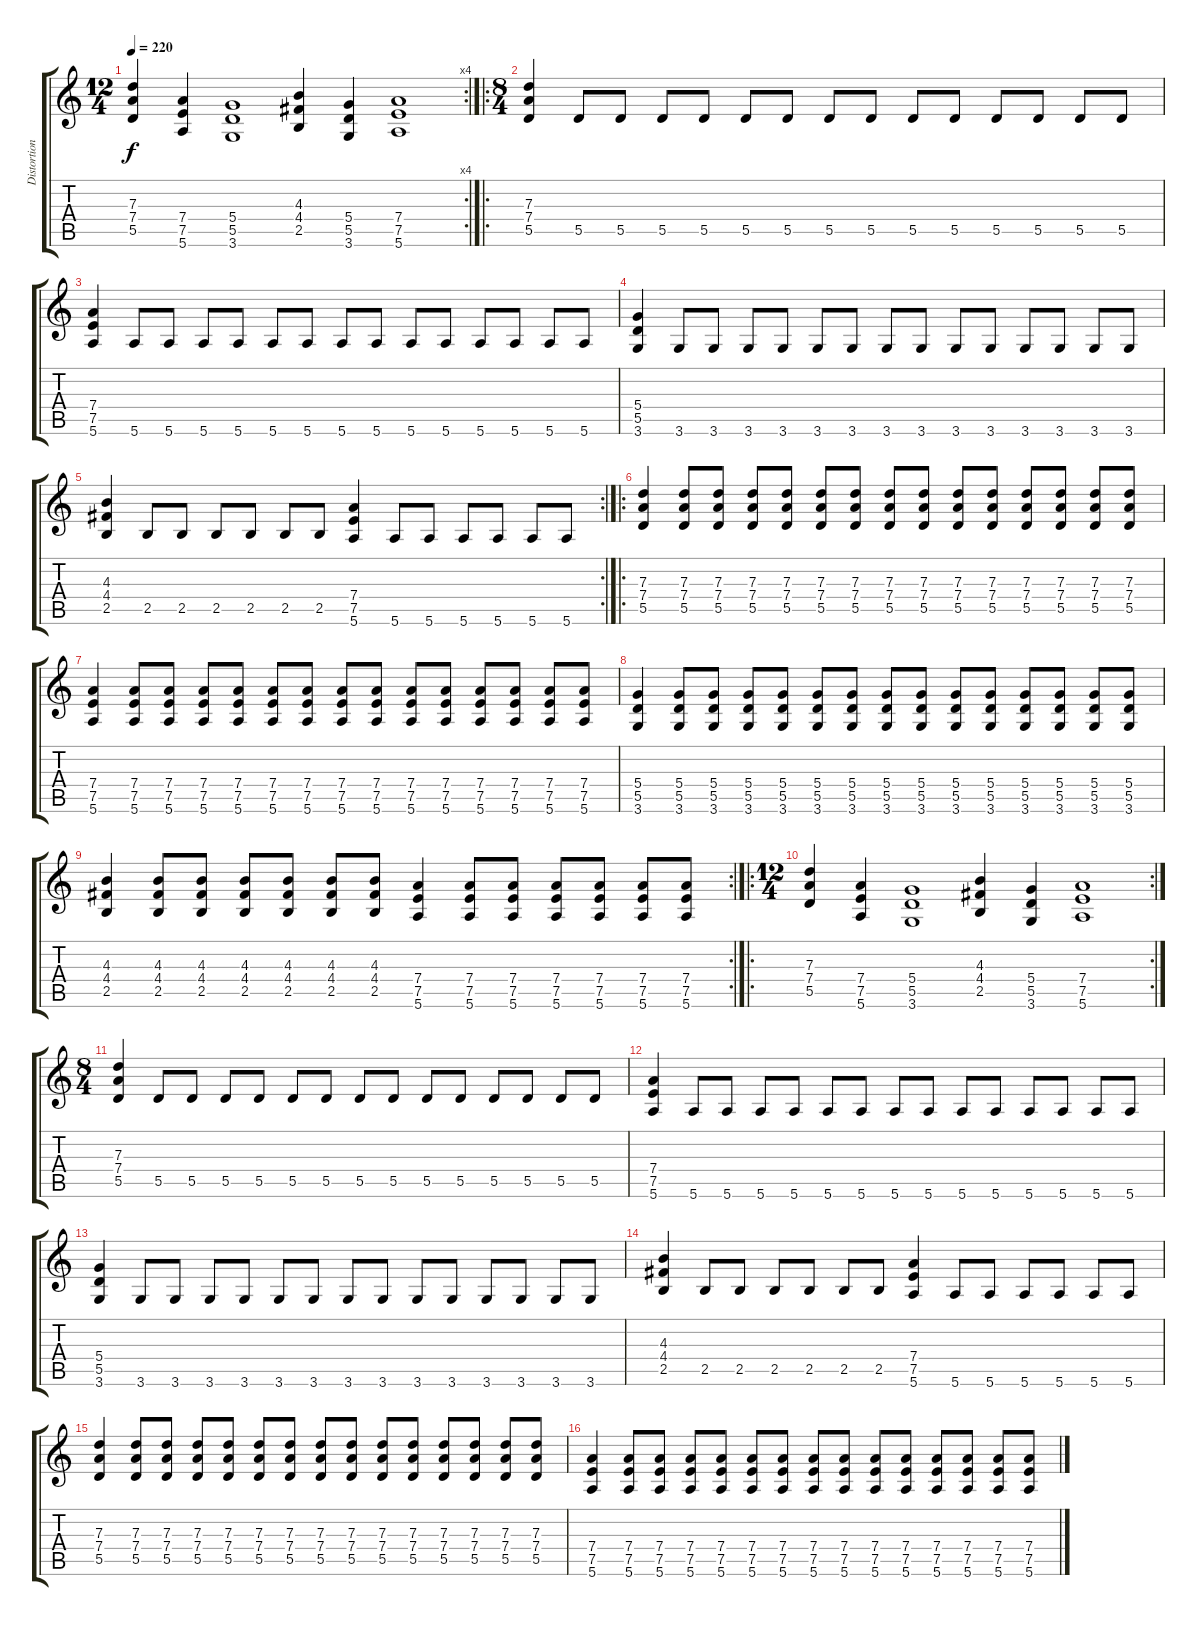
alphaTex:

\track ("Distortion Guitar" "Distortion") {instrument distortionguitar}
\staff {score tabs}
\tuning (E4 B3 G3 D3 A2 E2) {hide}
\rc 4
\ts (12 4)
\tempo 220
\clef g2
\ks c
(7.3 7.4 5.5).4{dy f instrument distortionguitar} (7.4 7.5 5.6).4 (5.4 5.5 3.6).1 (4.3 4.4 2.5).4 (5.4 5.5 3.6).4 (7.4 7.5 5.6).1 |
\ro
\ts (8 4)
(7.3 7.4 5.5).4 5.5.8 5.5.8 5.5.8 5.5.8 5.5.8 5.5.8 5.5.8 5.5.8 5.5.8 5.5.8 5.5.8 5.5.8 5.5.8 5.5.8 |
(7.4 7.5 5.6).4 5.6.8 5.6.8 5.6.8 5.6.8 5.6.8 5.6.8 5.6.8 5.6.8 5.6.8 5.6.8 5.6.8 5.6.8 5.6.8 5.6.8 |
(5.4 5.5 3.6).4 3.6.8 3.6.8 3.6.8 3.6.8 3.6.8 3.6.8 3.6.8 3.6.8 3.6.8 3.6.8 3.6.8 3.6.8 3.6.8 3.6.8 |
\rc 2
(4.3 4.4 2.5).4 2.5.8 2.5.8 2.5.8 2.5.8 2.5.8 2.5.8 (7.4 7.5 5.6).4 5.6.8 5.6.8 5.6.8 5.6.8 5.6.8 5.6.8 |
\ro
(7.3 7.4 5.5).4 (7.3 7.4 5.5).8 (7.3 7.4 5.5).8 (7.3 7.4 5.5).8 (7.3 7.4 5.5).8 (7.3 7.4 5.5).8 (7.3 7.4 5.5).8 (7.3 7.4 5.5).8 (7.3 7.4 5.5).8 (7.3 7.4 5.5).8 (7.3 7.4 5.5).8 (7.3 7.4 5.5).8 (7.3 7.4 5.5).8 (7.3 7.4 5.5).8 (7.3 7.4 5.5).8 |
(7.4 7.5 5.6).4 (7.4 7.5 5.6).8 (7.4 7.5 5.6).8 (7.4 7.5 5.6).8 (7.4 7.5 5.6).8 (7.4 7.5 5.6).8 (7.4 7.5 5.6).8 (7.4 7.5 5.6).8 (7.4 7.5 5.6).8 (7.4 7.5 5.6).8 (7.4 7.5 5.6).8 (7.4 7.5 5.6).8 (7.4 7.5 5.6).8 (7.4 7.5 5.6).8 (7.4 7.5 5.6).8 |
(5.4 5.5 3.6).4 (5.4 5.5 3.6).8 (5.4 5.5 3.6).8 (5.4 5.5 3.6).8 (5.4 5.5 3.6).8 (5.4 5.5 3.6).8 (5.4 5.5 3.6).8 (5.4 5.5 3.6).8 (5.4 5.5 3.6).8 (5.4 5.5 3.6).8 (5.4 5.5 3.6).8 (5.4 5.5 3.6).8 (5.4 5.5 3.6).8 (5.4 5.5 3.6).8 (5.4 5.5 3.6).8 |
\rc 2
(4.3 4.4 2.5).4 (4.3 4.4 2.5).8 (4.3 4.4 2.5).8 (4.3 4.4 2.5).8 (4.3 4.4 2.5).8 (4.3 4.4 2.5).8 (4.3 4.4 2.5).8 (7.4 7.5 5.6).4 (7.4 7.5 5.6).8 (7.4 7.5 5.6).8 (7.4 7.5 5.6).8 (7.4 7.5 5.6).8 (7.4 7.5 5.6).8 (7.4 7.5 5.6).8 |
\ro
\rc 2
\ts (12 4)
(7.3 7.4 5.5).4 (7.4 7.5 5.6).4 (5.4 5.5 3.6).1 (4.3 4.4 2.5).4 (5.4 5.5 3.6).4 (7.4 7.5 5.6).1 |
\ts (8 4)
(7.3 7.4 5.5).4 5.5.8 5.5.8 5.5.8 5.5.8 5.5.8 5.5.8 5.5.8 5.5.8 5.5.8 5.5.8 5.5.8 5.5.8 5.5.8 5.5.8 |
(7.4 7.5 5.6).4 5.6.8 5.6.8 5.6.8 5.6.8 5.6.8 5.6.8 5.6.8 5.6.8 5.6.8 5.6.8 5.6.8 5.6.8 5.6.8 5.6.8 |
(5.4 5.5 3.6).4 3.6.8 3.6.8 3.6.8 3.6.8 3.6.8 3.6.8 3.6.8 3.6.8 3.6.8 3.6.8 3.6.8 3.6.8 3.6.8 3.6.8 |
(4.3 4.4 2.5).4 2.5.8 2.5.8 2.5.8 2.5.8 2.5.8 2.5.8 (7.4 7.5 5.6).4 5.6.8 5.6.8 5.6.8 5.6.8 5.6.8 5.6.8 |
(7.3 7.4 5.5).4 (7.3 7.4 5.5).8 (7.3 7.4 5.5).8 (7.3 7.4 5.5).8 (7.3 7.4 5.5).8 (7.3 7.4 5.5).8 (7.3 7.4 5.5).8 (7.3 7.4 5.5).8 (7.3 7.4 5.5).8 (7.3 7.4 5.5).8 (7.3 7.4 5.5).8 (7.3 7.4 5.5).8 (7.3 7.4 5.5).8 (7.3 7.4 5.5).8 (7.3 7.4 5.5).8 |
(7.4 7.5 5.6).4 (7.4 7.5 5.6).8 (7.4 7.5 5.6).8 (7.4 7.5 5.6).8 (7.4 7.5 5.6).8 (7.4 7.5 5.6).8 (7.4 7.5 5.6).8 (7.4 7.5 5.6).8 (7.4 7.5 5.6).8 (7.4 7.5 5.6).8 (7.4 7.5 5.6).8 (7.4 7.5 5.6).8 (7.4 7.5 5.6).8 (7.4 7.5 5.6).8 (7.4 7.5 5.6).8
